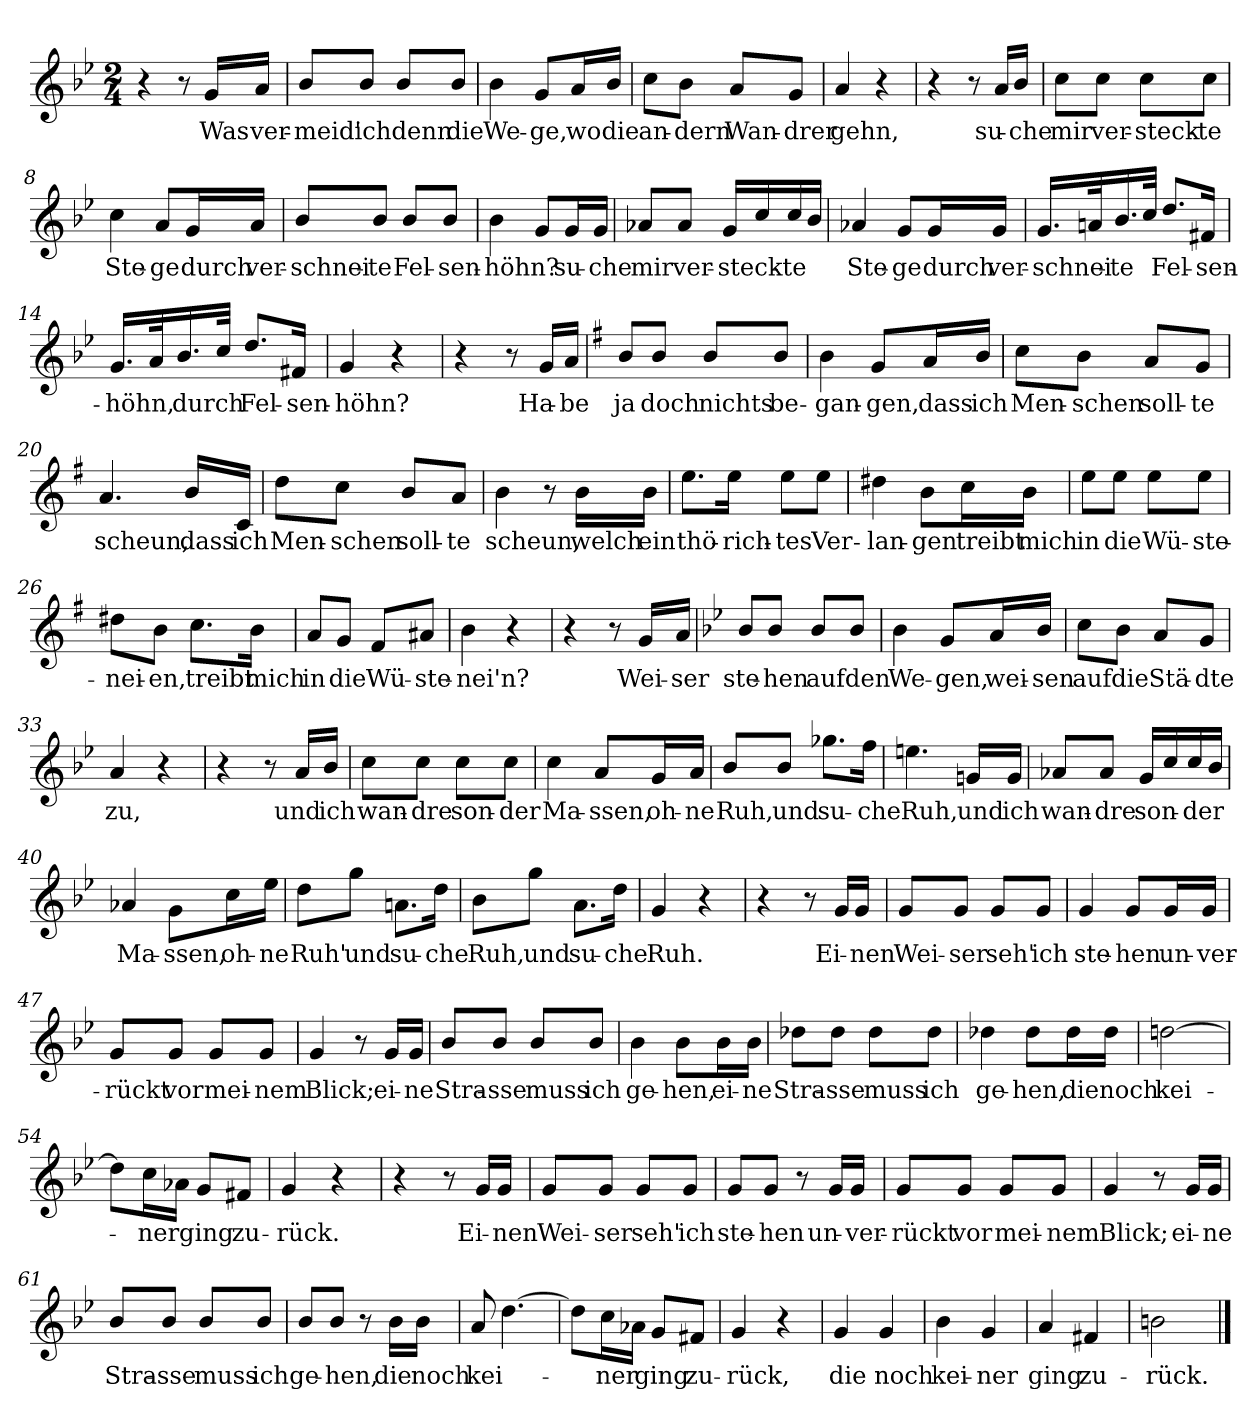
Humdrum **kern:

**kern	**text
*part1	*part1
*staff1	*staff1
*clefG2	*
*k[b-e-]	*
*M2/4	*
=1	=1
4r	.
8r	.
!	!LO:LY:b
16g/LL	Was
!	!LO:LY:b
16a/JJ	ver-
=2	=2
!	!LO:LY:b
8b-/L	-meid'
!	!LO:LY:b
8b-/J	ich
!	!LO:LY:b
8b-/L	denn
!	!LO:LY:b
8b-/J	die
=3	=3
!	!LO:LY:b
4b-\	We-
!	!LO:LY:b
8g/L	-ge,
!	!LO:LY:b
16a/L	wo
!	!LO:LY:b
16b-/JJ	die
=4	=4
!	!LO:LY:b
8cc\L	an-
!	!LO:LY:b
8b-\J	-dern
!	!LO:LY:b
8a/L	Wan-
!	!LO:LY:b
8g/J	-drer
=5	=5
!	!LO:LY:b
4a/	gehn,
4r	.
=6	=6
4r	.
8r	.
!	!LO:LY:b
16a/LL	su-
!	!LO:LY:b
16b-/JJ	-che
=7	=7
!	!LO:LY:b
8cc\L	mir
!	!LO:LY:b
8cc\J	ver-
!	!LO:LY:b
8cc\L	-steck-
!	!LO:LY:b
8cc\J	-te
!!LO:LB:g=z
=8	=8
!	!LO:LY:b
4cc\	Ste-
!	!LO:LY:b
8a/L	-ge
!	!LO:LY:b
16g/L	durch
!	!LO:LY:b
16a/JJ	ver-
=9	=9
!	!LO:LY:b
8b-/L	-schnei-
!	!LO:LY:b
8b-/J	-te
!	!LO:LY:b
8b-/L	Fel-
!	!LO:LY:b
8b-/J	-sen-
=10	=10
!	!LO:LY:b
4b-\	-höhn?
8g/L	.
!	!LO:LY:b
16g/L	su-
!	!LO:LY:b
16g/JJ	-che
=11	=11
!	!LO:LY:b
8a-X/L	mir
!	!LO:LY:b
8a-/J	ver-
!	!LO:LY:b
16g/LL	-steck-
16cc/	.
!	!LO:LY:b
16cc/	-te
16b-/JJ	.
=12	=12
!	!LO:LY:b
4a-X/	Ste-
!	!LO:LY:b
8g/L	-ge
!	!LO:LY:b
16g/L	durch
!	!LO:LY:b
16g/JJ	ver-
=13	=13
!	!LO:LY:b
16.g/LL	-schnei-
32an/K	.
!	!LO:LY:b
16.b-/	-te
32cc/JJk	.
!	!LO:LY:b
8.dd/L	Fel-
!	!LO:LY:b
16f#X/Jk	-sen-
!!LO:LB:g=z
=14	=14
!	!LO:LY:b
16.g/LL	-höhn,
32a/K	.
!	!LO:LY:b
16.b-/	durch
32cc/JJk	.
!	!LO:LY:b
8.dd/L	Fel-
!	!LO:LY:b
16f#X/Jk	-sen-
=15	=15
!	!LO:LY:b
4g/	-höhn?
4r	.
=16	=16
4r	.
8r	.
!	!LO:LY:b
16g/LL	Ha-
!	!LO:LY:b
16a/JJ	-be
=17	=17
*k[f#]	*
!	!LO:LY:b
8b/L	ja
!	!LO:LY:b
8b/J	doch
!	!LO:LY:b
8b/L	nichts
!	!LO:LY:b
8b/J	be-
=18	=18
!	!LO:LY:b
4b\	-gan-
!	!LO:LY:b
8g/L	-gen,
!	!LO:LY:b
16a/L	dass
!	!LO:LY:b
16b/JJ	ich
=19	=19
!	!LO:LY:b
8cc\L	Men-
!	!LO:LY:b
8b\J	-schen
!	!LO:LY:b
8a/L	soll-
!	!LO:LY:b
8g/J	-te
=20	=20
!	!LO:LY:b
4.a/	scheun,
!	!LO:LY:b
16b/LL	dass
!	!LO:LY:b
16c/JJ	ich
!!LO:LB:g=z
=21	=21
!	!LO:LY:b
8dd\L	Men-
!	!LO:LY:b
8cc\J	-schen
!	!LO:LY:b
8b/L	soll-
!	!LO:LY:b
8a/J	-te
=22	=22
!	!LO:LY:b
4b\	scheun,
8r	.
!	!LO:LY:b
16b\LL	welch
!	!LO:LY:b
16b\JJ	ein
=23	=23
!	!LO:LY:b
8.ee\L	thö-
!	!LO:LY:b
16ee\Jk	-rich-
!	!LO:LY:b
8ee\L	-tes
!	!LO:LY:b
8ee\J	Ver-
=24	=24
!	!LO:LY:b
4dd#X\	-lan-
!	!LO:LY:b
8b\L	-gen
!	!LO:LY:b
16cc\L	treibt
!	!LO:LY:b
16b\JJ	mich
=25	=25
!	!LO:LY:b
8ee\L	in
!	!LO:LY:b
8ee\J	die
!	!LO:LY:b
8ee\L	Wü-
!	!LO:LY:b
8ee\J	-ste-
=26	=26
!	!LO:LY:b
8dd#X\L	-nei-
!	!LO:LY:b
8b\J	-en,
!	!LO:LY:b
8.cc\L	treibt
!	!LO:LY:b
16b\Jk	mich
!!LO:LB:g=z
=27	=27
!	!LO:LY:b
8a/L	in
!	!LO:LY:b
8g/J	die
!	!LO:LY:b
8f#/L	Wü-
!	!LO:LY:b
8a#X/J	-ste-
=28	=28
!	!LO:LY:b
4b\	nei'n?
4r	.
=29	=29
4r	.
8r	.
!	!LO:LY:b
16g/LL	Wei-
!	!LO:LY:b
16a/JJ	-ser
=30	=30
*k[b-e-]	*
!	!LO:LY:b
8b-/L	ste-
!	!LO:LY:b
8b-/J	-hen
!	!LO:LY:b
8b-/L	auf
!	!LO:LY:b
8b-/J	den
=31	=31
!	!LO:LY:b
4b-\	We-
!	!LO:LY:b
8g/L	-gen,
!	!LO:LY:b
16a/L	wei-
!	!LO:LY:b
16b-/JJ	-sen
=32	=32
!	!LO:LY:b
8cc\L	auf
!	!LO:LY:b
8b-\J	die
!	!LO:LY:b
8a/L	Stä-
!	!LO:LY:b
8g/J	-dte
=33	=33
!	!LO:LY:b
4a/	zu,
4r	.
=34	=34
4r	.
8r	.
!	!LO:LY:b
16a/LL	und
!	!LO:LY:b
16b-/JJ	ich
!!LO:LB:g=z
=35	=35
!	!LO:LY:b
8cc\L	wan-
!	!LO:LY:b
8cc\J	-dre
!	!LO:LY:b
8cc\L	son-
!	!LO:LY:b
8cc\J	-der
=36	=36
!	!LO:LY:b
4cc\	Ma-
!	!LO:LY:b
8a/L	-ssen,
!	!LO:LY:b
16g/L	oh-
!	!LO:LY:b
16a/JJ	-ne
=37	=37
!	!LO:LY:b
8b-/L	Ruh,
!	!LO:LY:b
8b-/J	und
!	!LO:LY:b
8.gg-X\L	su-
!	!LO:LY:b
16ff\Jk	-che
=38	=38
!	!LO:LY:b
4.een\	Ruh,
!	!LO:LY:b
16gn/LL	und
!	!LO:LY:b
16g/JJ	ich
=39	=39
!	!LO:LY:b
8a-X/L	wan-
!	!LO:LY:b
8a-/J	-dre
!	!LO:LY:b
16g/LL	son-
16cc/	.
!	!LO:LY:b
16cc/	-der
16b-/JJ	.
=40	=40
!	!LO:LY:b
4a-X/	Ma-
!	!LO:LY:b
8g\L	-ssen,
!	!LO:LY:b
16cc\L	oh-
!	!LO:LY:b
16ee-\JJ	-ne
=41	=41
!	!LO:LY:b
8dd\L	Ruh'
!	!LO:LY:b
8gg\J	und
!	!LO:LY:b
8.an\L	su-
!	!LO:LY:b
16dd\Jk	-che
!!LO:LB:g=z
=42	=42
!	!LO:LY:b
8b-\L	Ruh,
!	!LO:LY:b
8gg\J	und
!	!LO:LY:b
8.a\L	su-
!	!LO:LY:b
16dd\Jk	-che
=43	=43
!	!LO:LY:b
4g/	Ruh.
4r	.
=44	=44
4r	.
8r	.
!	!LO:LY:b
16g/LL	Ei-
!	!LO:LY:b
16g/JJ	-nen
=45	=45
!	!LO:LY:b
8g/L	Wei-
!	!LO:LY:b
8g/J	-ser
!	!LO:LY:b
8g/L	seh'
!	!LO:LY:b
8g/J	ich
=46	=46
!	!LO:LY:b
4g/	ste-
!	!LO:LY:b
8g/L	-hen
!	!LO:LY:b
16g/L	un-
!	!LO:LY:b
16g/JJ	-ver-
=47	=47
!	!LO:LY:b
8g/L	-rückt
!	!LO:LY:b
8g/J	vor
!	!LO:LY:b
8g/L	mei-
!	!LO:LY:b
8g/J	-nem
=48	=48
!	!LO:LY:b
4g/	Blick;
8r	.
!	!LO:LY:b
16g/LL	ei-
!	!LO:LY:b
16g/JJ	-ne
!!LO:LB:g=z
=49	=49
!	!LO:LY:b
8b-/L	Stra-
!	!LO:LY:b
8b-/J	-sse
!	!LO:LY:b
8b-/L	muss
!	!LO:LY:b
8b-/J	ich
=50	=50
!	!LO:LY:b
4b-\	ge-
!	!LO:LY:b
8b-\L	-hen,
!	!LO:LY:b
16b-\L	ei-
!	!LO:LY:b
16b-\JJ	-ne
=51	=51
!	!LO:LY:b
8dd-X\L	Stra-
!	!LO:LY:b
8dd-\J	-sse
!	!LO:LY:b
8dd-\L	muss
!	!LO:LY:b
8dd-\J	ich
=52	=52
!	!LO:LY:b
4dd-X\	ge-
!	!LO:LY:b
8dd-\L	-hen,
!	!LO:LY:b
16dd-\L	die
!	!LO:LY:b
16dd-\JJ	noch
=53	=53
!	!LO:LY:b
[2ddn\	kei-
=54	=54
8ddn\L]	.
!	!LO:LY:b
16cc\L	-ner
16a-X\JJ	.
!	!LO:LY:b
8g/L	ging
!	!LO:LY:b
8f#X/J	zu-
=55	=55
!	!LO:LY:b
4g/	-rück.
4r	.
=56	=56
4r	.
8r	.
!	!LO:LY:b
16g/LL	Ei-
!	!LO:LY:b
16g/JJ	-nen
!!LO:LB:g=z
=57	=57
!	!LO:LY:b
8g/L	Wei-
!	!LO:LY:b
8g/J	-ser
!	!LO:LY:b
8g/L	seh'
!	!LO:LY:b
8g/J	ich
=58	=58
!	!LO:LY:b
8g/L	ste-
!	!LO:LY:b
8g/J	-hen
8r	.
!	!LO:LY:b
16g/LL	un-
!	!LO:LY:b
16g/JJ	-ver-
=59	=59
!	!LO:LY:b
8g/L	-rückt
!	!LO:LY:b
8g/J	vor
!	!LO:LY:b
8g/L	mei-
!	!LO:LY:b
8g/J	-nem
=60	=60
!	!LO:LY:b
4g/	Blick;
8r	.
!	!LO:LY:b
16g/LL	ei-
!	!LO:LY:b
16g/JJ	-ne
=61	=61
!	!LO:LY:b
8b-/L	Stra-
!	!LO:LY:b
8b-/J	-sse
!	!LO:LY:b
8b-/L	muss
!	!LO:LY:b
8b-/J	ich
=62	=62
!	!LO:LY:b
8b-/L	ge-
!	!LO:LY:b
8b-/J	-hen,
8r	.
!	!LO:LY:b
16b-\LL	die
!	!LO:LY:b
16b-\JJ	noch
=63	=63
!	!LO:LY:b
8a/	kei-
[4.dd\	.
!!LO:LB:g=z
=64	=64
8dd\L]	.
!	!LO:LY:b
16cc\L	-ner
16a-X\JJ	.
!	!LO:LY:b
8g/L	ging
!	!LO:LY:b
8f#X/J	zu-
=65	=65
!	!LO:LY:b
4g/	-rück,
4r	.
=66	=66
!	!LO:LY:b
4g/	die
!	!LO:LY:b
4g/	noch
=67	=67
!	!LO:LY:b
4b-\	kei-
!	!LO:LY:b
4g/	-ner
=68	=68
!	!LO:LY:b
4a/	ging
!	!LO:LY:b
4f#X/	zu-
=69	=69
!	!LO:LY:b
2bn\	-rück.
==	==
*-	*-
